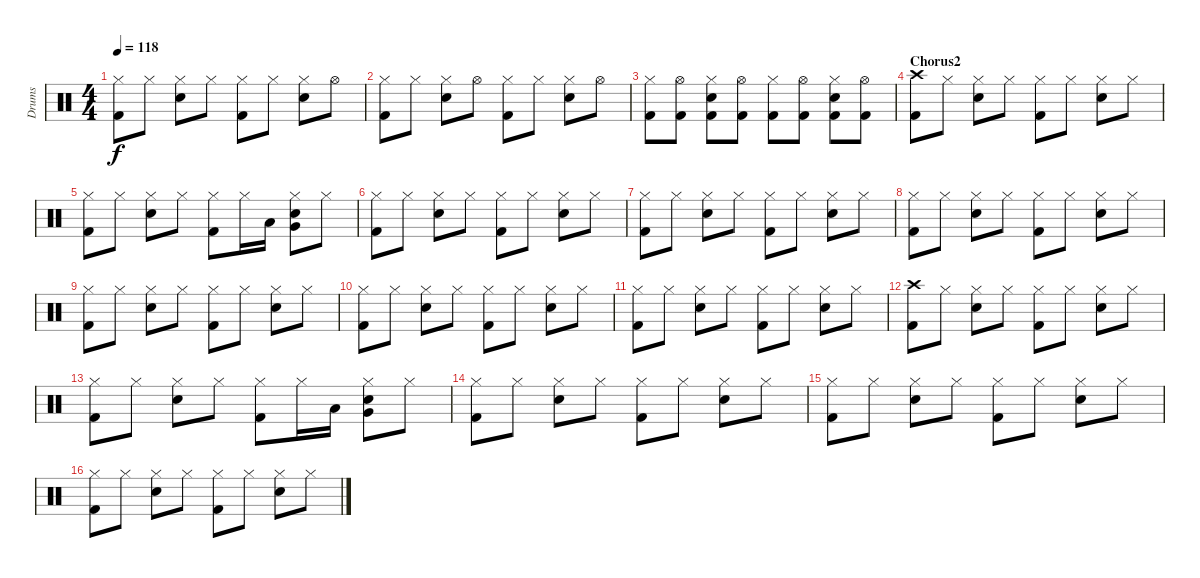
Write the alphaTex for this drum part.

\track ("Drums" "Drums") {instrument percussion}
\staff {score}
\articulation defaults
\ts (4 4)
\tempo 118
\clef neutral
\ks c
("Hi-Hat (closed)" "Kick (hit) 2").8{dy f} "Hi-Hat (closed)".8 ("Hi-Hat (closed)" "Snare (hit) 2").8 "Hi-Hat (closed)".8 ("Hi-Hat (closed)" "Kick (hit) 2").8 "Hi-Hat (closed)".8 ("Hi-Hat (closed)" "Snare (hit) 2").8 "Hi-Hat (open)".8 |
("Hi-Hat (closed)" "Kick (hit) 2").8 "Hi-Hat (closed)".8 ("Hi-Hat (closed)" "Snare (hit) 2").8 "Hi-Hat (open)".8 ("Hi-Hat (closed)" "Kick (hit) 2").8 "Hi-Hat (closed)".8 ("Hi-Hat (closed)" "Snare (hit) 2").8 "Hi-Hat (open)".8 |
("Hi-Hat (closed)" "Kick (hit) 2").8 ("Hi-Hat (open)" "Kick (hit) 2").8 ("Hi-Hat (closed)" "Snare (hit) 2" "Kick (hit) 2").8 ("Hi-Hat (open)" "Kick (hit) 2").8 ("Hi-Hat (closed)" "Kick (hit) 2").8 ("Hi-Hat (open)" "Kick (hit) 2").8 ("Hi-Hat (closed)" "Snare (hit) 2" "Kick (hit) 2").8 ("Hi-Hat (open)" "Kick (hit) 2").8 |
\section ("" "Chorus2")
("Crash high (hit)" "Kick (hit) 2").8 "Hi-Hat (closed)".8 ("Hi-Hat (closed)" "Snare (hit) 2").8 "Hi-Hat (closed)".8 ("Hi-Hat (closed)" "Kick (hit) 2").8 "Hi-Hat (closed)".8 ("Hi-Hat (closed)" "Snare (hit) 2").8 "Hi-Hat (closed)".8 |
("Hi-Hat (closed)" "Kick (hit) 2").8 "Hi-Hat (closed)".8 ("Hi-Hat (closed)" "Snare (hit) 2").8 "Hi-Hat (closed)".8 ("Hi-Hat (closed)" "Kick (hit) 2").8 "Hi-Hat (closed)".16 "Low Floor Tom (hit)".16 ("Hi-Hat (closed)" "Very Low Tom (hit)" "Snare (hit) 2").8 "Hi-Hat (closed)".8 |
("Hi-Hat (closed)" "Kick (hit) 2").8 "Hi-Hat (closed)".8 ("Hi-Hat (closed)" "Snare (hit) 2").8 "Hi-Hat (closed)".8 ("Hi-Hat (closed)" "Kick (hit) 2").8 "Hi-Hat (closed)".8 ("Hi-Hat (closed)" "Snare (hit) 2").8 "Hi-Hat (closed)".8 |
("Hi-Hat (closed)" "Kick (hit) 2").8 "Hi-Hat (closed)".8 ("Hi-Hat (closed)" "Snare (hit) 2").8 "Hi-Hat (closed)".8 ("Hi-Hat (closed)" "Kick (hit) 2").8 "Hi-Hat (closed)".8 ("Hi-Hat (closed)" "Snare (hit) 2").8 "Hi-Hat (closed)".8 |
("Hi-Hat (closed)" "Kick (hit) 2").8 "Hi-Hat (closed)".8 ("Hi-Hat (closed)" "Snare (hit) 2").8 "Hi-Hat (closed)".8 ("Hi-Hat (closed)" "Kick (hit) 2").8 "Hi-Hat (closed)".8 ("Hi-Hat (closed)" "Snare (hit) 2").8 "Hi-Hat (closed)".8 |
("Hi-Hat (closed)" "Kick (hit) 2").8 "Hi-Hat (closed)".8 ("Hi-Hat (closed)" "Snare (hit) 2").8 "Hi-Hat (closed)".8 ("Hi-Hat (closed)" "Kick (hit) 2").8 "Hi-Hat (closed)".8 ("Hi-Hat (closed)" "Snare (hit) 2").8 "Hi-Hat (closed)".8 |
("Hi-Hat (closed)" "Kick (hit) 2").8 "Hi-Hat (closed)".8 ("Hi-Hat (closed)" "Snare (hit) 2").8 "Hi-Hat (closed)".8 ("Hi-Hat (closed)" "Kick (hit) 2").8 "Hi-Hat (closed)".8 ("Hi-Hat (closed)" "Snare (hit) 2").8 "Hi-Hat (closed)".8 |
("Hi-Hat (closed)" "Kick (hit) 2").8 "Hi-Hat (closed)".8 ("Hi-Hat (closed)" "Snare (hit) 2").8 "Hi-Hat (closed)".8 ("Hi-Hat (closed)" "Kick (hit) 2").8 "Hi-Hat (closed)".8 ("Hi-Hat (closed)" "Snare (hit) 2").8 "Hi-Hat (closed)".8 |
("Crash high (hit)" "Kick (hit) 2").8 "Hi-Hat (closed)".8 ("Hi-Hat (closed)" "Snare (hit) 2").8 "Hi-Hat (closed)".8 ("Hi-Hat (closed)" "Kick (hit) 2").8 "Hi-Hat (closed)".8 ("Hi-Hat (closed)" "Snare (hit) 2").8 "Hi-Hat (closed)".8 |
("Hi-Hat (closed)" "Kick (hit) 2").8 "Hi-Hat (closed)".8 ("Hi-Hat (closed)" "Snare (hit) 2").8 "Hi-Hat (closed)".8 ("Hi-Hat (closed)" "Kick (hit) 2").8 "Hi-Hat (closed)".16 "Low Floor Tom (hit)".16 ("Hi-Hat (closed)" "Very Low Tom (hit)" "Snare (hit) 2").8 "Hi-Hat (closed)".8 |
("Hi-Hat (closed)" "Kick (hit) 2").8 "Hi-Hat (closed)".8 ("Hi-Hat (closed)" "Snare (hit) 2").8 "Hi-Hat (closed)".8 ("Hi-Hat (closed)" "Kick (hit) 2").8 "Hi-Hat (closed)".8 ("Hi-Hat (closed)" "Snare (hit) 2").8 "Hi-Hat (closed)".8 |
("Hi-Hat (closed)" "Kick (hit) 2").8 "Hi-Hat (closed)".8 ("Hi-Hat (closed)" "Snare (hit) 2").8 "Hi-Hat (closed)".8 ("Hi-Hat (closed)" "Kick (hit) 2").8 "Hi-Hat (closed)".8 ("Hi-Hat (closed)" "Snare (hit) 2").8 "Hi-Hat (closed)".8 |
("Hi-Hat (closed)" "Kick (hit) 2").8 "Hi-Hat (closed)".8 ("Hi-Hat (closed)" "Snare (hit) 2").8 "Hi-Hat (closed)".8 ("Hi-Hat (closed)" "Kick (hit) 2").8 "Hi-Hat (closed)".8 ("Hi-Hat (closed)" "Snare (hit) 2").8 "Hi-Hat (closed)".8
